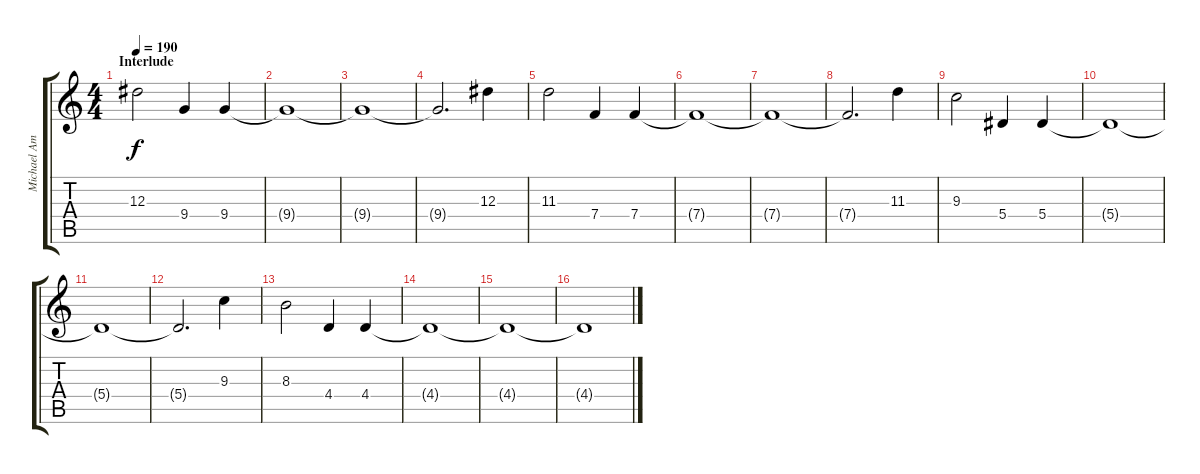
\track ("Michael Ammot" "Michael Am") {instrument distortionguitar}
\staff {score tabs}
\tuning (C4 G3 Eb3 Bb2 F2 C2) {hide}
\ts (4 4)
\section ("" "Interlude")
\tempo 190
\clef g2
\ks c
12.3.2{dy f} 9.4.4 9.4.4 |
9.4{t}.1 |
9.4{t}.1 |
9.4{t}.2{d} 12.3.4 |
11.3.2 7.4.4 7.4.4 |
7.4{t}.1 |
7.4{t}.1 |
7.4{t}.2{d} 11.3.4 |
9.3.2 5.4.4 5.4.4 |
5.4{t}.1 |
5.4{t}.1 |
5.4{t}.2{d} 9.3.4 |
8.3.2 4.4.4 4.4.4 |
4.4{t}.1 |
4.4{t}.1 |
4.4{t}.1
